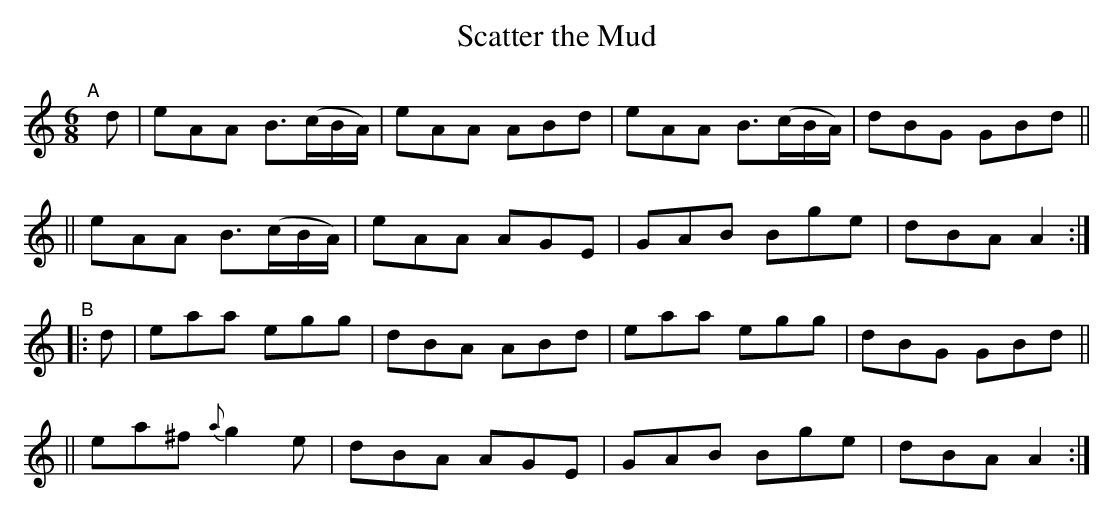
X:1
T: Scatter the Mud
M: 6/8
L: 1/8
K: Am
"^A"[|] d \
 | eAA B>(cB/A/) | eAA ABd | eAA B>(cB/A/) | dBG GBd ||
|| eAA B>(cB/A/) | eAA AGE | GAB Bge | dBA A2 :|
"^B"|: d \
 | eaa egg | dBA ABd | eaa egg | dBG GBd ||
|| ea^f {a}g2e | dBA AGE | GAB Bge | dBA A2 :|
